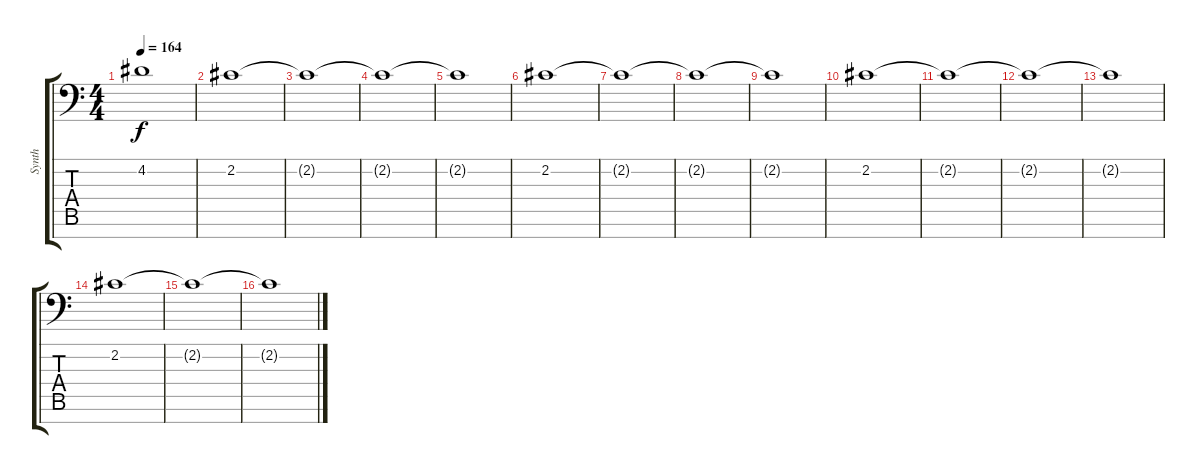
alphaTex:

\track ("Synth" "Synth") {instrument pad4choir}
\staff {score tabs}
\tuning (E4 B3 G3 D3 A2 E2 C-1) {hide}
\ts (4 4)
\tempo 164
\clef f4
\ks c
4.2.1{dy f} |
2.2.1{volume 7} |
2.2{t}.1 |
2.2{t}.1 |
2.2{t}.1 |
2.2.1 |
2.2{t}.1 |
2.2{t}.1 |
2.2{t}.1 |
2.2.1 |
2.2{t}.1 |
2.2{t}.1 |
2.2{t}.1 |
2.2.1 |
2.2{t}.1 |
2.2{t}.1
